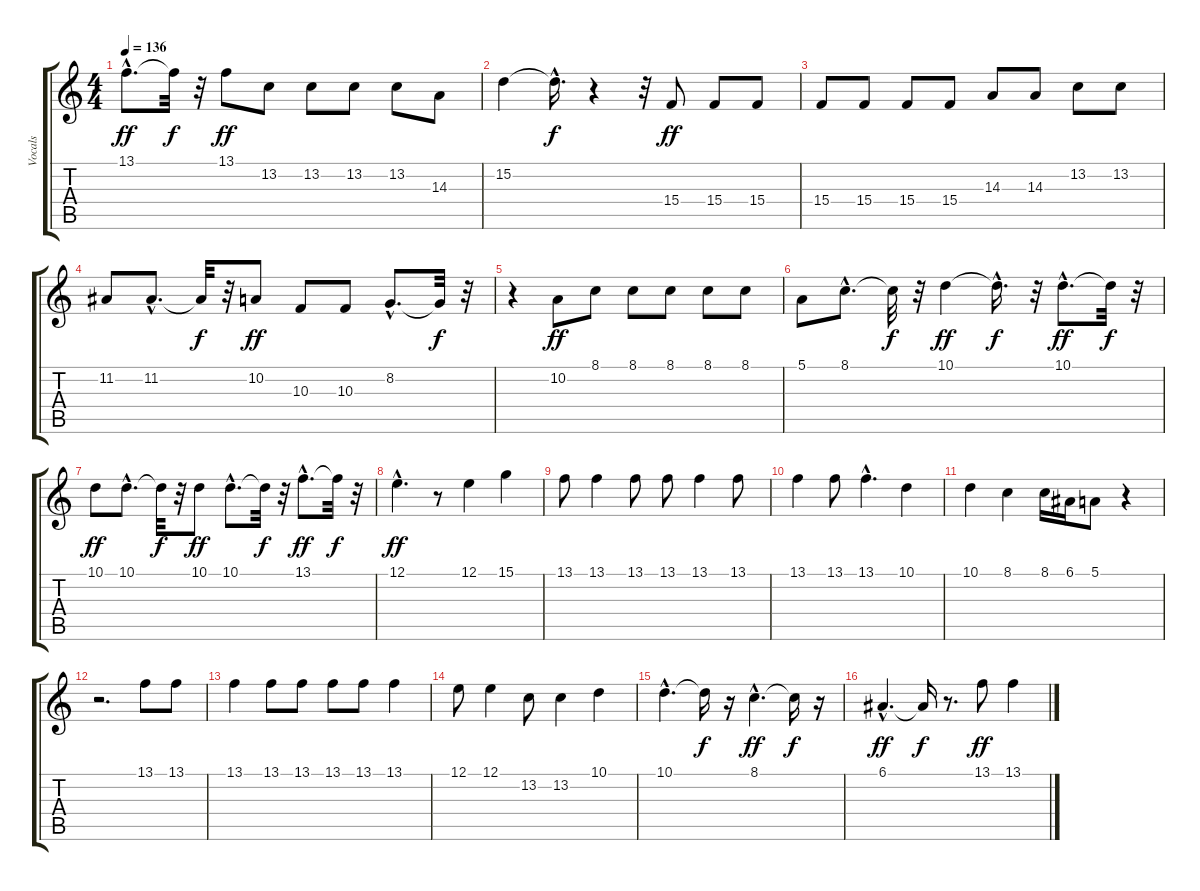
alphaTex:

\track ("Vocals" "Vocals") {instrument bassoon}
\staff {score tabs}
\tuning (E4 B3 G3 D3 A2 E2) {hide}
\ts (4 4)
\tempo 136
\clef g2
\ks c
13.1{hac}.8{d dy ff} 13.1{t}.32{dy f} r.32 13.1.8{dy ff} 13.2.8 13.2.8 13.2.8 13.2.8 14.3.8 |
15.2.4 15.2{hac t}.16{d dy f} r.4 r.32 15.4.8{dy ff} 15.4.8 15.4.8 |
15.4.8 15.4.8 15.4.8 15.4.8 14.3.8 14.3.8 13.2.8 13.2.8 |
11.2.8 11.2{hac}.8{d} 11.2{t}.32{dy f} r.32 10.2.8{dy ff} 10.3.8 10.3.8 8.2{hac}.8{d} 8.2{t}.32{dy f} r.32 |
r.4 10.2.8{dy ff} 8.1.8 8.1.8 8.1.8 8.1.8 8.1.8 |
5.1.8 8.1{hac}.8{d} 8.1{t}.32{dy f} r.32 10.1.4{dy ff} 10.1{hac t}.16{d dy f} r.32 10.1{hac}.8{d dy ff} 10.1{t}.32{dy f} r.32 |
10.1.8{dy ff} 10.1{hac}.8{d} 10.1{t}.32{dy f} r.32 10.1.8{dy ff} 10.1{hac}.8{d} 10.1{t}.32{dy f} r.32 13.1{hac}.8{d dy ff} 13.1{t}.32{dy f} r.32 |
12.1{hac}.4{d dy ff} r.8 12.1.4 15.1.4 |
13.1.8 13.1.4 13.1.8 13.1.8 13.1.4 13.1.8 |
13.1.4 13.1.8 13.1{hac}.4{d} 10.1.4 |
10.1.4 8.1.4 8.1.16 6.1.16 5.1.8 r.4 |
r.2{d} 13.1.8 13.1.8 |
13.1.4 13.1.8 13.1.8 13.1.8 13.1.8 13.1.4 |
12.1.8 12.1.4 13.2.8 13.2.4 10.1.4 |
10.1{hac}.4{d} 10.1{t}.16{dy f} r.16 8.1{hac}.4{d dy ff} 8.1{t}.16{dy f} r.16 |
6.1{hac}.4{d dy ff} 6.1{t}.16{dy f} r.8{d} 13.1.8{dy ff} 13.1.4
